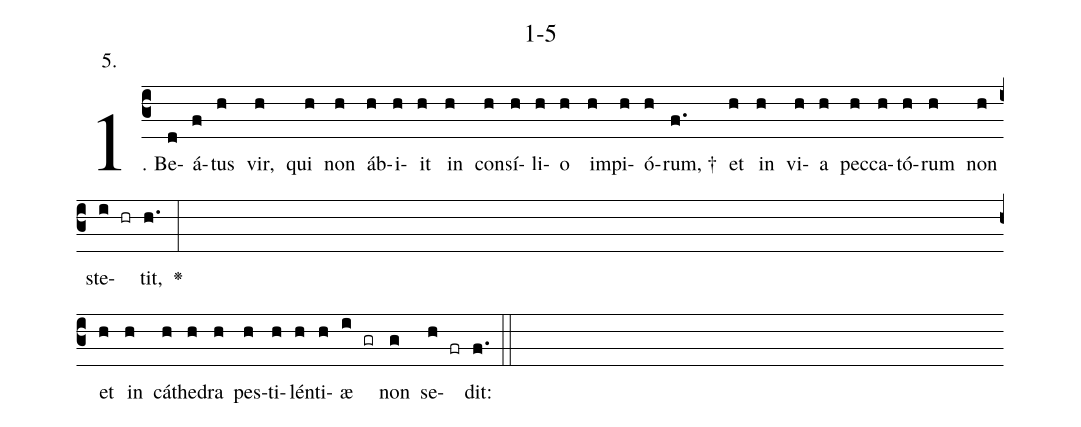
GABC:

name: 1-5;
annotation: 5.;
%%
(c3)1. Be(d)á(f)tus(h) vir,(h) qui(h) non(h) áb(h)i(h)it(h) in(h) con(h)sí(h)li(h)o(h) im(h)pi(h)ó(h)rum, †(f.) et(h) in(h) vi(h)a(h) pec(h)ca(h)tó(h)rum(h) non(h) ste(i hr)tit,(h.) <v>\greheightstar</v>(:Z) et(h) in(h) cá(h)the(h)dra(h) pes(h)ti(h)lén(h)ti(h)æ(i gr) non(g) se(h fr)dit:(f.) (::)


%E(h) u(h) o(i) u(g) a(h) e.(f.) (::)
